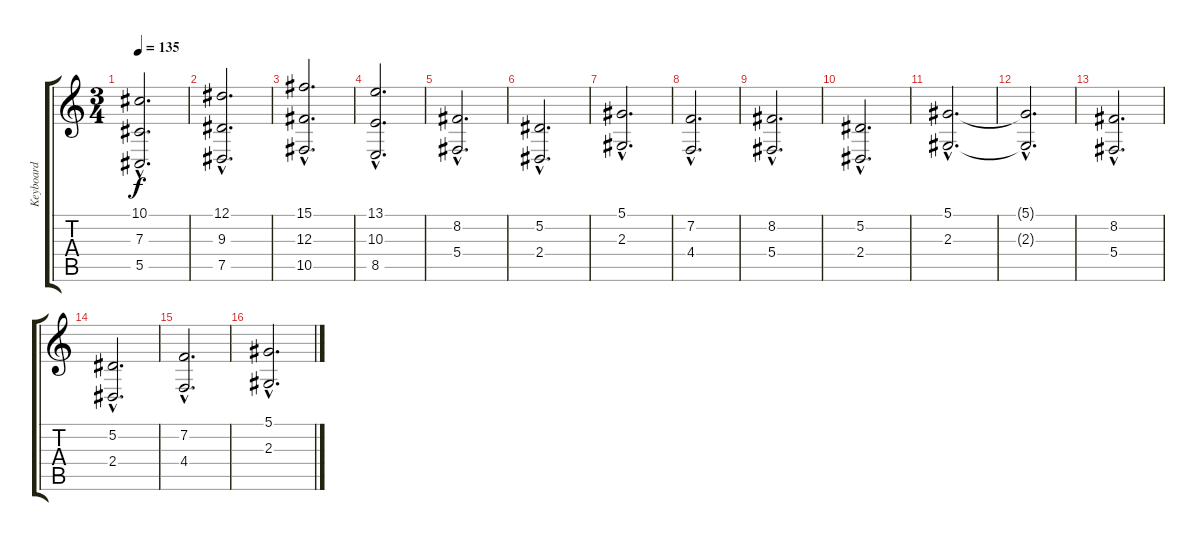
\track ("Keyboard" "Keyboard") {instrument stringensemble1}
\staff {score tabs}
\tuning (Eb4 Bb3 Gb3 Db3 Ab2 Eb2) {hide}
\ts (3 4)
\tempo 135
\clef g2
\ks c
(10.1{hac} 7.3{hac} 5.5{hac}).2{d dy f} |
(12.1{hac} 9.3{hac} 7.5{hac}).2{d} |
(15.1{hac} 12.3{hac} 10.5{hac}).2{d} |
(13.1{hac} 10.3{hac} 8.5{hac}).2{d} |
(8.2{hac} 5.4{hac}).2{d} |
(5.2{hac} 2.4{hac}).2{d} |
(5.1{hac} 2.3{hac}).2{d} |
(7.2{hac} 4.4{hac}).2{d} |
(8.2{hac} 5.4{hac}).2{d} |
(5.2{hac} 2.4{hac}).2{d} |
(5.1{hac} 2.3{hac}).2{d} |
(5.1{hac t} 2.3{hac t}).2{d} |
(8.2{hac} 5.4{hac}).2{d} |
(5.2{hac} 2.4{hac}).2{d} |
(7.2{hac} 4.4{hac}).2{d} |
(5.1{hac} 2.3{hac}).2{d}
